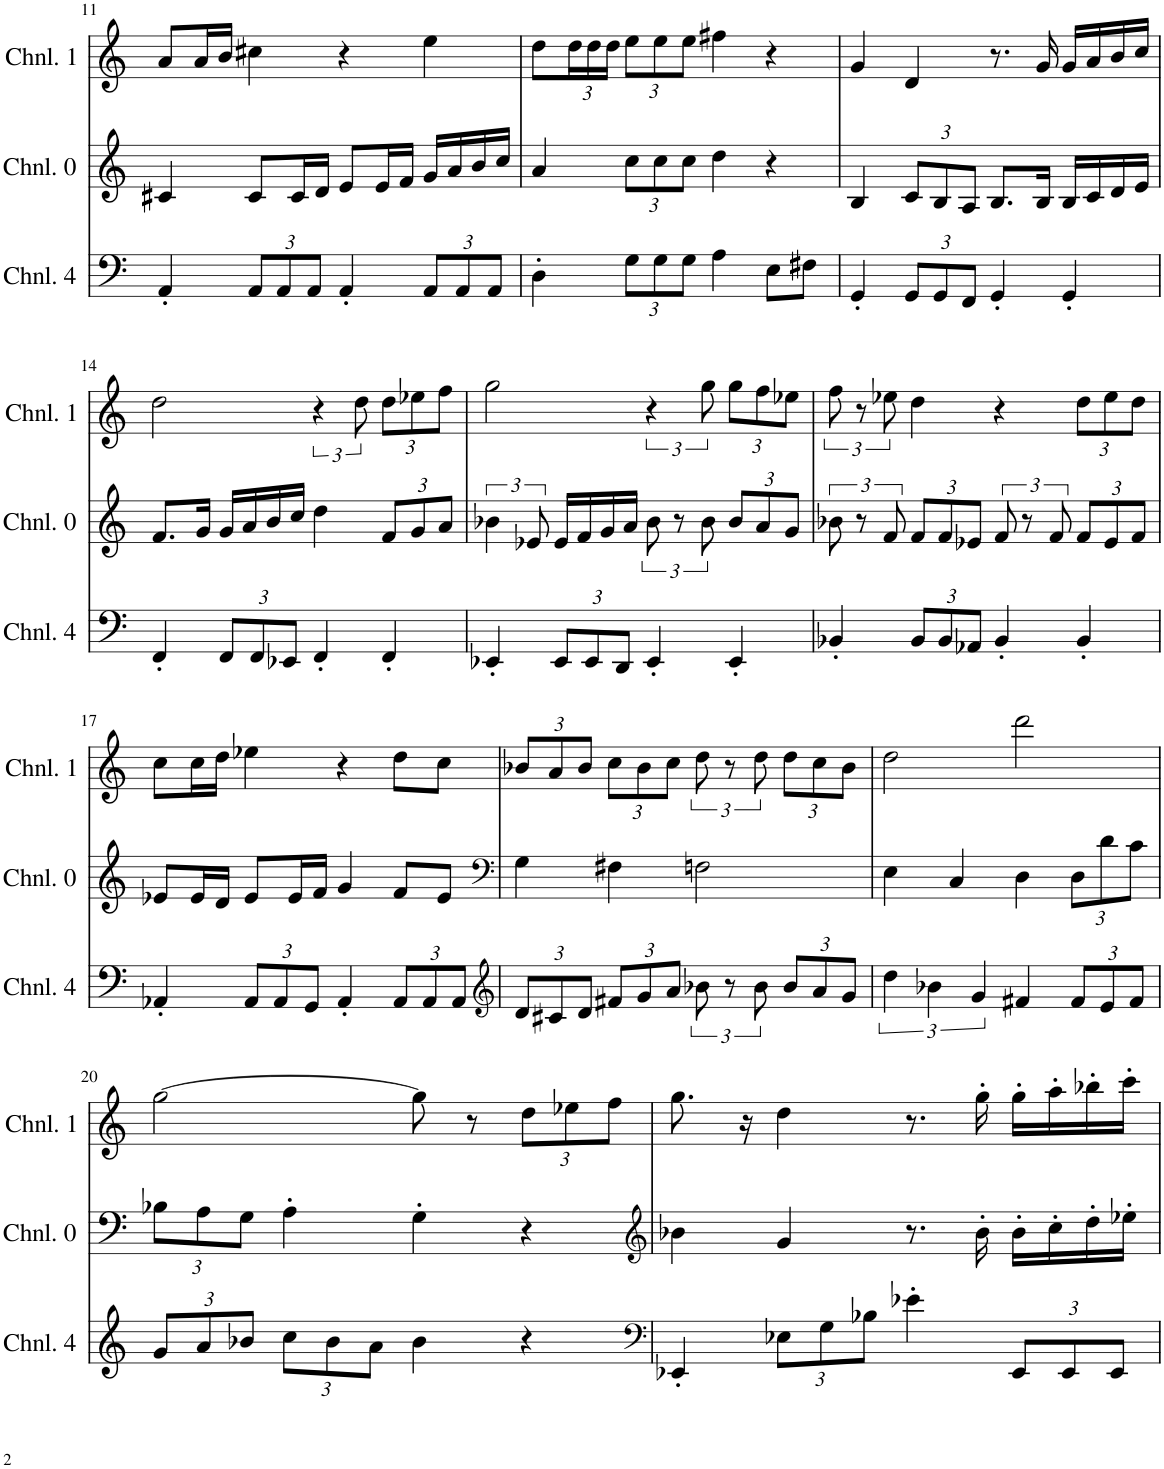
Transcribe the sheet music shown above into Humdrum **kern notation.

**kern	**kern	**kern
*part3	*part2	*part1
*staff3	*staff2	*staff1
*I"Channel 4	*I"Channel 0	*I"Channel 1
*I'Chnl. 4	*I'Chnl. 0	*I'Chnl. 1
!!LO:PB:g=z
*clefF4	*clefG2	*clefG2
*k[]	*k[]	*k[]
*M4/4	*M4/4	*M4/4
=11	=11	=11
4AA'/	4c#X/	8a/L
.	.	16a/L
.	.	16b/JJ
*Xbrackettup	*	*
12AA/L	8c#/L	4cc#X\
12AA/	.	.
.	16c#/L	.
12AA/J	.	.
.	16d/JJ	.
4AA'/	8e/L	4r
.	16e/L	.
.	16f/JJ	.
12AA/L	16g/LL	4ee\
.	16a/	.
12AA/	.	.
.	16b/	.
12AA/J	.	.
.	16cc/JJ	.
=12	=12	=12
4D'\	4a/	8dd\L
*	*	*Xbrackettup
.	.	24dd\L
.	.	24dd\
.	.	24dd\JJ
*	*Xbrackettup	*
12G\L	12cc\L	12ee\L
12G\	12cc\	12ee\
12G\J	12cc\J	12ee\J
4A\	4dd\	4ff#X\
8E\L	4r	4r
8F#X\J	.	.
=13	=13	=13
4GG'/	4B/	4g/
12GG/L	12c/L	4d/
12GG/	12B/	.
12FF/J	12A/J	.
4GG'/	8.B/L	8.r
.	16B/Jk	16g/
4GG'/	16B/LL	16g/LL
.	16c/	16a/
.	16d/	16b/
.	16e/JJ	16cc/JJ
!!LO:LB:g=z
=14	=14	=14
4FF'/	8.f/L	2dd\
.	16g/Jk	.
12FF/L	16g/LL	.
.	16a/	.
12FF/	.	.
.	16b/	.
12EE-X/J	.	.
.	16cc/JJ	.
*	*	*brackettup
4FF'/	4dd\	6r
.	.	12dd\
*	*	*Xbrackettup
4FF'/	12f/L	12dd\L
.	12g/	12ee-X\
.	12a/J	12ff\J
=15	=15	=15
*	*brackettup	*
4EE-X'/	6b-X\	2gg\
.	12e-X/	.
12EE-/L	16e-/LL	.
.	16f/	.
12EE-/	.	.
.	16g/	.
12DD/J	.	.
.	16a/JJ	.
*	*	*brackettup
4EE-'/	12b-\	6r
.	12r	.
.	12b-\	12gg\
*	*Xbrackettup	*Xbrackettup
4EE-'/	12b-/L	12gg\L
.	12a/	12ff\
.	12g/J	12ee-X\J
=16	=16	=16
*	*brackettup	*brackettup
4BB-X'/	12b-X\	12ff\
.	12r	12r
.	12f/	12ee-X\
*	*Xbrackettup	*
12BB-/L	12f/L	4dd\
12BB-/	12f/	.
12AA-X/J	12e-X/J	.
*	*brackettup	*
4BB-'/	12f/	4r
.	12r	.
.	12f/	.
*	*Xbrackettup	*Xbrackettup
4BB-'/	12f/L	12dd\L
.	12e-/	12ee-\
.	12f/J	12dd\J
!!LO:LB:g=z
=17	=17	=17
4AA-X'/	8e-X/L	8cc\L
.	16e-/L	16cc\L
.	16d/JJ	16dd\JJ
12AA-/L	8e-/L	4ee-X\
12AA-/	.	.
.	16e-/L	.
12GG/J	.	.
.	16f/JJ	.
4AA-'/	4g/	4r
12AA-/L	8f/L	8dd\L
12AA-/	.	.
.	8e-/J	8cc\J
12AA-/J	.	.
=18	=18	=18
*clefG2	*clefF4	*
12d/L	4G\	12b-X/L
12c#X/	.	12a/
12d/J	.	12b-/J
12f#X/L	4F#X\	12cc\L
12g/	.	12b-\
12a/J	.	12cc\J
*brackettup	*	*brackettup
12b-X\	2Fn\	12dd\
12r	.	12r
12b-\	.	12dd\
*Xbrackettup	*	*Xbrackettup
12b-/L	.	12dd\L
12a/	.	12cc\
12g/J	.	12b-\J
=19	=19	=19
*brackettup	*	*
6dd\	4E\	2dd\
6b-X\	.	.
.	4C/	.
6g/	.	.
4f#X/	4D\	2ddd\
*Xbrackettup	*	*
12f#/L	12D\L	.
12e/	12d\	.
12f#/J	12c\J	.
!!LO:LB:g=z
=20	=20	=20
12g/L	12B-X\L	[2gg\
12a/	12A\	.
12b-X/J	12G\J	.
12cc\L	4A'\	.
12b-\	.	.
12a\J	.	.
4b-\	4G'\	8gg\]
.	.	8r
4r	4r	12dd\L
.	.	12ee-X\
.	.	12ff\J
=21	=21	=21
*clefF4	*clefG2	*
4EE-X'/	4b-X\	8.gg\
.	.	16r
12E-X\L	4g/	4dd\
12G\	.	.
12B-X\J	.	.
4e-X'\	8.r	8.r
.	16b-'\	16gg'\
12EE-/L	16b-'\LL	16gg'\LL
.	16cc'\	16aa'\
12EE-/	.	.
.	16dd'\	16bb-X'\
12EE-/J	.	.
.	16ee-X'\JJ	16ccc'\JJ
=	=	=
*-	*-	*-
